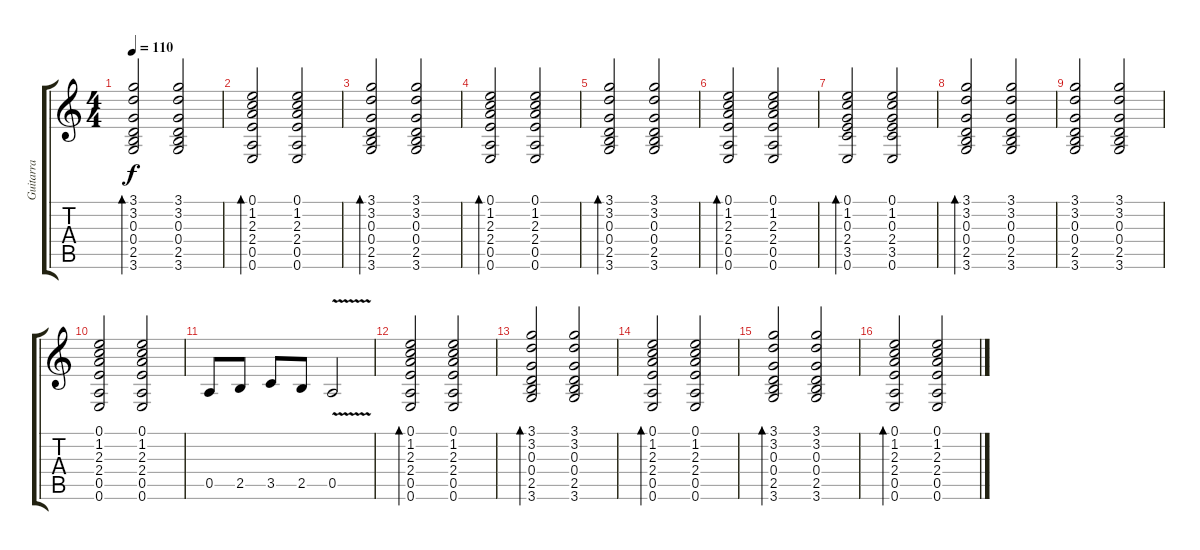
\track ("Guitarra" "Guitarra") {instrument acousticguitarsteel}
\staff {score tabs}
\tuning (E4 B3 G3 D3 A2 E2) {hide}
\ts (4 4)
\tempo 110
\clef g2
\ks c
(3.1 3.2 0.3 0.4 2.5 3.6).2{bd 120 dy f} (3.1 3.2 0.3 0.4 2.5 3.6).2 |
(0.1 1.2 2.3 2.4 0.5 0.6).2{bd 120} (0.1 1.2 2.3 2.4 0.5 0.6).2 |
(3.1 3.2 0.3 0.4 2.5 3.6).2{bd 120} (3.1 3.2 0.3 0.4 2.5 3.6).2 |
(0.1 1.2 2.3 2.4 0.5 0.6).2{bd 120} (0.1 1.2 2.3 2.4 0.5 0.6).2 |
(3.1 3.2 0.3 0.4 2.5 3.6).2{bd 120} (3.1 3.2 0.3 0.4 2.5 3.6).2 |
(0.1 1.2 2.3 2.4 0.5 0.6).2{bd 120} (0.1 1.2 2.3 2.4 0.5 0.6).2 |
(0.1 1.2 0.3 2.4 3.5 0.6).2{bd 120} (0.1 1.2 0.3 2.4 3.5 0.6).2 |
(3.1 3.2 0.3 0.4 2.5 3.6).2{bd 120} (3.1 3.2 0.3 0.4 2.5 3.6).2 |
(3.1 3.2 0.3 0.4 2.5 3.6).2 (3.1 3.2 0.3 0.4 2.5 3.6).2 |
(0.1 1.2 2.3 2.4 0.5 0.6).2 (0.1 1.2 2.3 2.4 0.5 0.6).2 |
0.5.8 2.5.8 3.5.8 2.5.8 0.5{v}.2 |
(0.1 1.2 2.3 2.4 0.5 0.6).2{bd 120} (0.1 1.2 2.3 2.4 0.5 0.6).2 |
(3.1 3.2 0.3 0.4 2.5 3.6).2{bd 120} (3.1 3.2 0.3 0.4 2.5 3.6).2 |
(0.1 1.2 2.3 2.4 0.5 0.6).2{bd 120} (0.1 1.2 2.3 2.4 0.5 0.6).2 |
(3.1 3.2 0.3 0.4 2.5 3.6).2{bd 120} (3.1 3.2 0.3 0.4 2.5 3.6).2 |
(0.1 1.2 2.3 2.4 0.5 0.6).2{bd 120} (0.1 1.2 2.3 2.4 0.5 0.6).2
